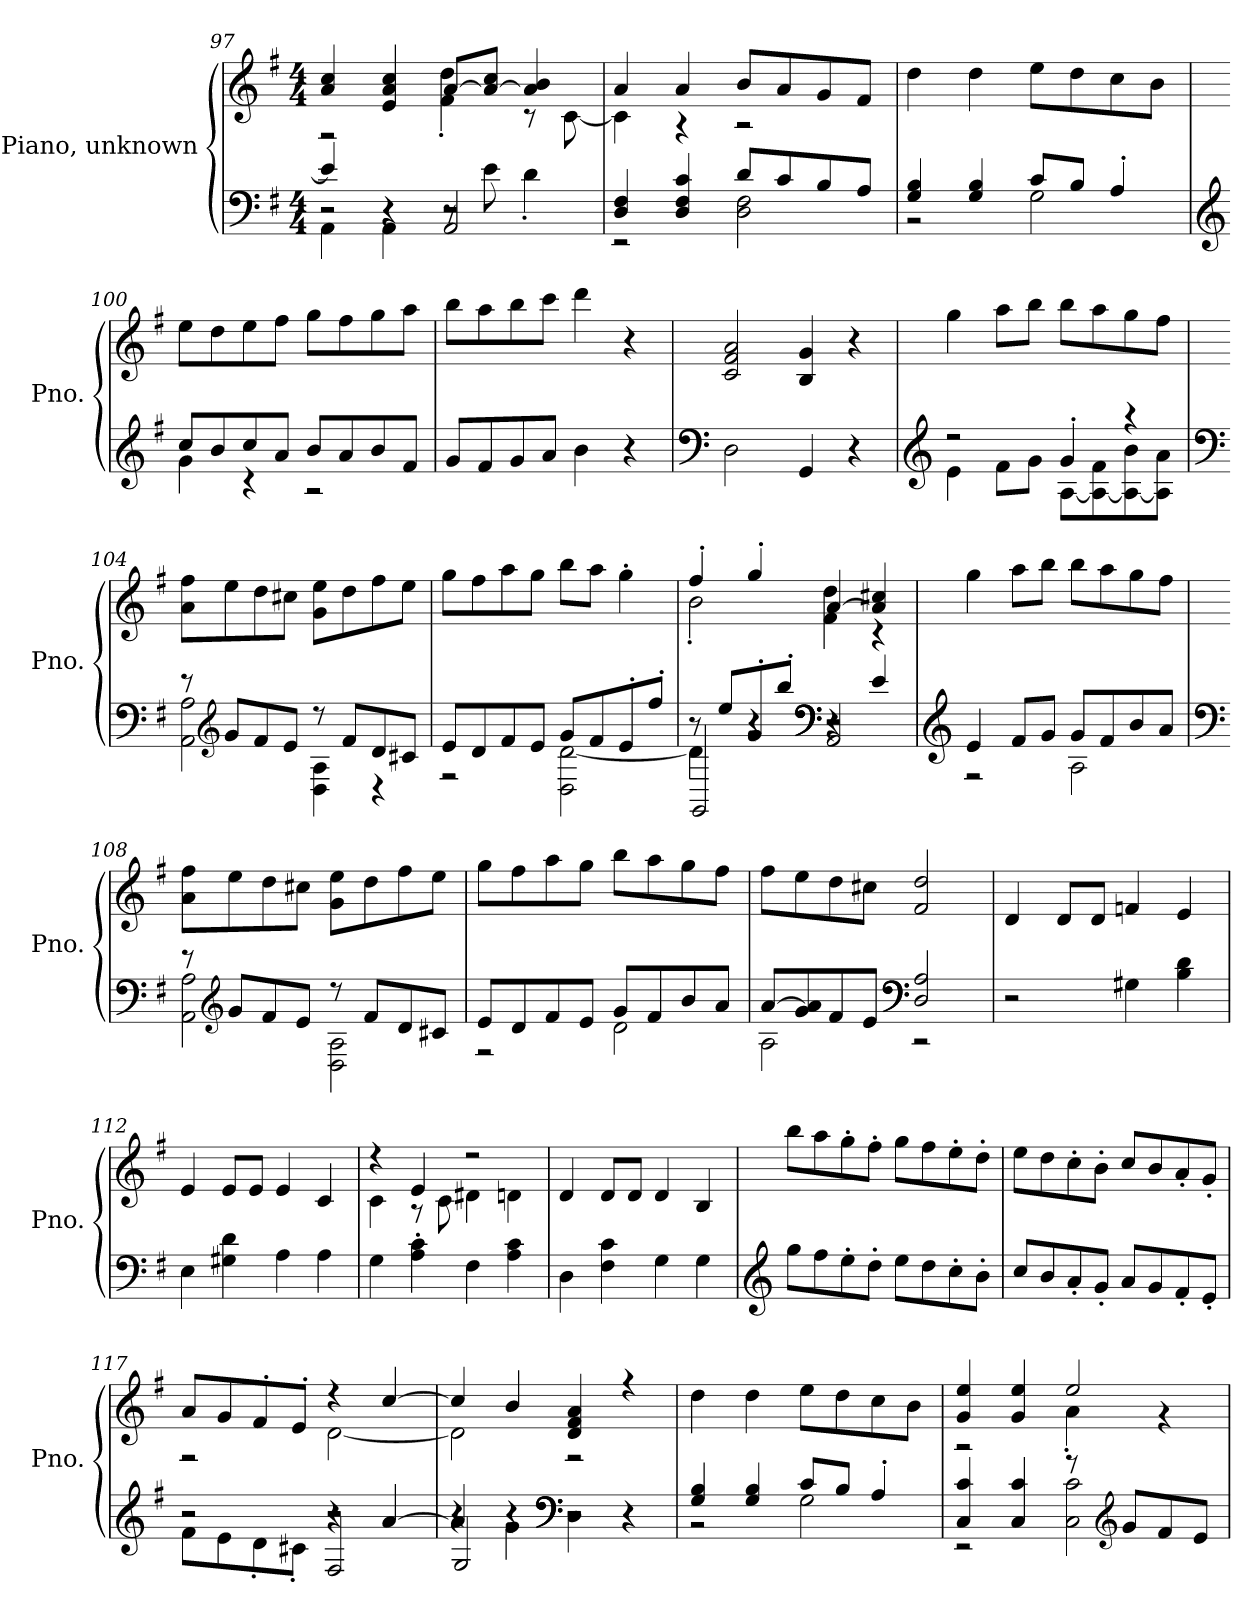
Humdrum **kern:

**kern	**kern
*part1	*part1
*staff2	*staff1
*I"Piano, unknown	*
*I'Pno.	*
*clefF4	*clefG2
*k[f#]	*k[f#]
*M4/4	*M4/4
=97	=97
*^	*^
*	*^	*	*
4e/]	4AA\	2r	4a/ 4cc/	2r
4r	4AA\	.	4e/ 4a/ 4cc/	.
2r	8r	2AA/	[8a/L	4f#\' 4dd\'
.	8e\	.	8a/_ 8cc/J	.
.	4d'\	.	4a/] 4b/	8r
.	.	.	.	[8c\
*	*v	*v	*	*
=98	=98	=98	=98
4D/ 4F#/	2r	4a/	4c\]
4D/ 4F#/ 4c/	.	4a/	4r
8d/L	2D\ 2F#\	8b/L	2r
8c/	.	8a/	.
8B/	.	8g/	.
8A/J	.	8f#/J	.
*	*	*v	*v
=99	=99	=99
4G/ 4B/	2r	4dd\
4G/ 4B/	.	4dd\
8c/L	2G\	8ee\L
8B/J	.	8dd\
4A'/	.	8cc\
.	.	8b\J
!!LO:LB:g=z
=100	=100	=100
*clefG2	*	*
8cc/L	4g\	8ee\L
8b/	.	8dd\
8cc/	4r	8ee\
8a/J	.	8ff#\J
8b/L	2r	8gg\L
8a/	.	8ff#\
8b/	.	8gg\
8f#/J	.	8aa\J
*v	*v	*
=101	=101
8g/L	8bb\L
8f#/	8aa\
8g/	8bb\
8a/J	8ccc\J
4b\	4ddd\
4r	4r
=102	=102
*clefF4	*
2D\	2c/ 2f#/ 2a/
4GG/	4B/ 4g/
4r	4r
=103	=103
*clefG2	*
*^	*
2r	4e\	4gg\
.	8f#\L	8aa\L
.	8g\J	8bb\J
4g'/	[8A\L	8bb\L
.	8A\_ 8f#\	8aa\
4r	8A\_ 8b\	8gg\
.	8A\] 8a\J	8ff#\J
!!LO:LB:g=z
=104	=104	=104
*clefF4	*	*
8r	2AA\ 2A\	8a\ 8ff#\L
*clefG2	*	*
8g/L	.	8ee\
8f#/	.	8dd\
8e/J	.	8cc#X\J
8r	4D\ 4A\	8g\ 8ee\L
8f#/L	.	8dd\
8d/	4r	8ff#\
8c#X/J	.	8ee\J
=105	=105	=105
8e/L	2r	8gg\L
8d/	.	8ff#\
8f#/	.	8aa\
8e/J	.	8gg\J
8g/L	2D\ [2d\	8bb\L
8f#/	.	8aa\J
8e'/	.	4gg'\
8ff#'/J	.	.
=106	=106	=106
*	*^	*^
8r	4d\]	2GG/	4ff#'/	2b'\
8ee/L	.	.	.	.
8g'/	4r	.	4gg'/	.
8bb'/J	.	.	.	.
*clefF4	*	*	*	*
4r	2r	2AA/	[4a/	4f#\ 4dd\
4e/	.	.	4a/] 4cc#X/	4r
*v	*v	*v	*	*
*	*v	*v
=107	=107
*clefG2	*
*^	*
4e/	2r	4gg\
8f#/L	.	8aa\L
8g/J	.	8bb\J
8g/L	2A\	8bb\L
8f#/	.	8aa\
8b/	.	8gg\
8a/J	.	8ff#\J
!!LO:LB:g=z
=108	=108	=108
*clefF4	*	*
8r	2AA\ 2A\	8a\ 8ff#\L
*clefG2	*	*
8g/L	.	8ee\
8f#/	.	8dd\
8e/J	.	8cc#X\J
8r	2D\ 2A\	8g\ 8ee\L
8f#/L	.	8dd\
8d/	.	8ff#\
8c#X/J	.	8ee\J
=109	=109	=109
8e/L	2r	8gg\L
8d/	.	8ff#\
8f#/	.	8aa\
8e/J	.	8gg\J
8g/L	2d\	8bb\L
8f#/	.	8aa\
8b/	.	8gg\
8a/J	.	8ff#\J
=110	=110	=110
[8a/L	2A\	8ff#\L
8g/ 8a/]	.	8ee\
8f#/	.	8dd\
8e/J	.	8cc#X\J
*clefF4	*	*
2D/ 2A/	2r	2f#/ 2dd/
*v	*v	*
=111	=111
2r	4d/
.	8d/L
.	8d/J
4G#X\	4fn/
4B\ 4d\	4e/
=112	=112
4E\	4e/
4G#X\ 4d\	8e/L
.	8e/J
4A\	4e/
4A\	4c/
!!LO:LB:g=z
=113	=113
*	*^
4G\	4r	4c\
4A\' 4c\'	4e/	8r
.	.	8c\
4F#\	2r	4d#X\
4A\ 4c\	.	4dn\
*	*v	*v
=114	=114
4D\	4d/
4F#\ 4c\	8d/L
.	8d/J
4G\	4d/
4G\	4B/
=115	=115
*clefG2	*
8gg\L	8bb\L
8ff#\	8aa\
8ee'\	8gg'\
8dd'\J	8ff#'\J
8ee\L	8gg\L
8dd\	8ff#\
8cc'\	8ee'\
8b'\J	8dd'\J
=116	=116
8cc/L	8ee\L
8b/	8dd\
8a'/	8cc'\
8g'/J	8b'\J
8a/L	8cc/L
8g/	8b/
8f#'/	8a'/
8e'/J	8g'/J
=117	=117
*^	*^
*	*^	*	*
2r	8f#\L	2r	8a/L	2r
.	8e\	.	8g/	.
.	8d'\	.	8f#'/	.
.	8c#X'\J	.	8e'/J	.
4r	2r	2F#/	4r	[2d\
[4a/	.	.	[4cc/	.
!!LO:PB:g=z	!!
=118	=118	=118	=118	=118
4a/]	4r	2G/	4cc/]	2d\]
4r	4g\	.	4b/	.
*clefF4	*	*	*	*
2r	4D\	2r	4d/ 4f#/ 4a/	2r
.	4r	.	4r	.
*	*v	*v	*	*
*	*	*v	*v
=119	=119	=119
4G/ 4B/	2r	4dd\
4G/ 4B/	.	4dd\
8c/L	2G\	8ee\L
8B/J	.	8dd\
4A'/	.	8cc\
.	.	8b\J
=120	=120	=120
*	*	*^
4C/ 4c/	2r	4g/ 4ee/	2r
4C/ 4c/	.	4g/ 4ee/	.
8r	2C\ 2c\	2ee/	4a'\
*clefG2	*	*	*
8g/L	.	.	.
8f#/	.	.	4r
8e/J	.	.	.
*v	*v	*	*
*	*v	*v
=	=
*-	*-
